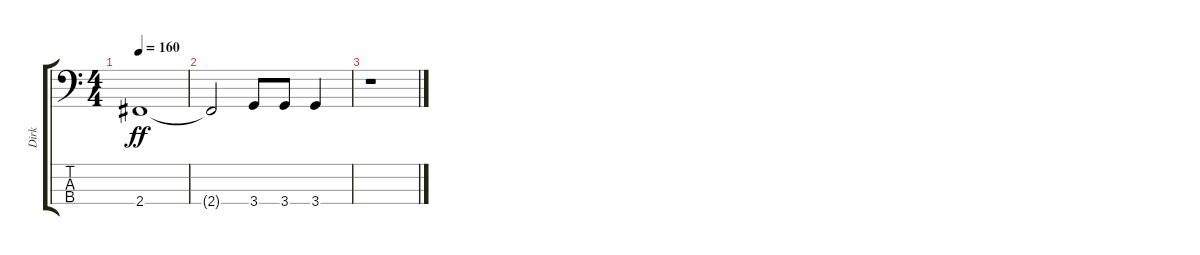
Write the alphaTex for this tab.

\track ("Dirk" "Dirk") {instrument electricbasspick}
\staff {score tabs}
\tuning (G2 D2 A1 E1) {hide}
\ts (4 4)
\tempo 160
\clef f4
\ks c
2.4.1{dy ff} |
2.4{t}.2 3.4.8 3.4.8 3.4.4 |
r.1
